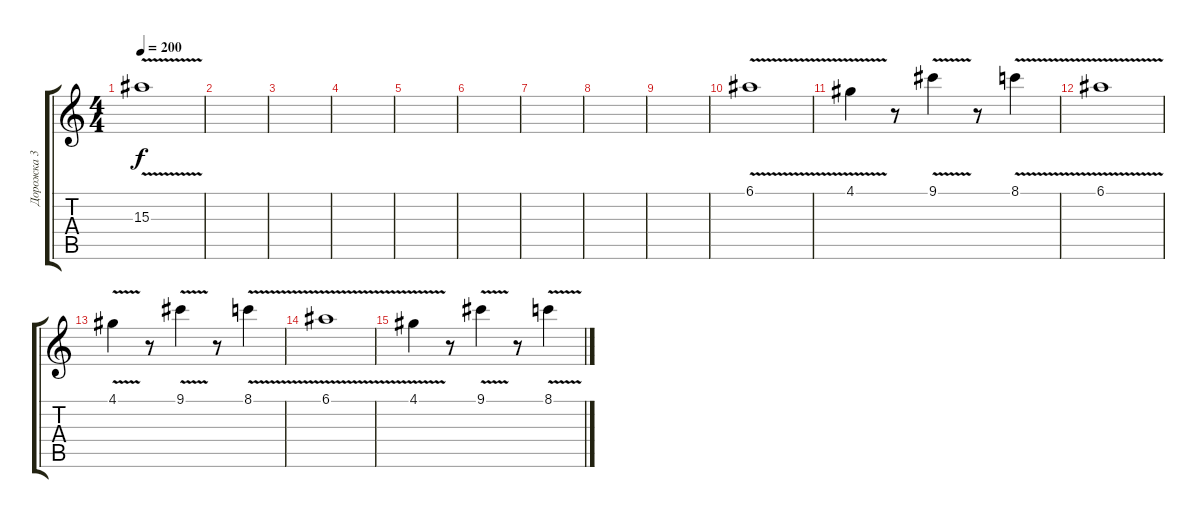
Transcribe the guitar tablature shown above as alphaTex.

\track ("Дорожка 3" "Дорожка 3") {instrument distortionguitar}
\staff {score tabs}
\tuning (E4 B3 G3 D3 A2 E2) {hide}
\ts (4 4)
\tempo 200
\clef g2
\ks c
15.3{v}.1{dy f} |
|
|
|
|
|
|
|
|
6.1{v}.1 |
4.1{v}.4 r.8 9.1{v}.4 r.8 8.1{v}.4 |
6.1{v}.1 |
4.1{v}.4 r.8 9.1{v}.4 r.8 8.1{v}.4 |
6.1{v}.1 |
4.1{v}.4 r.8 9.1{v}.4 r.8 8.1{v}.4
